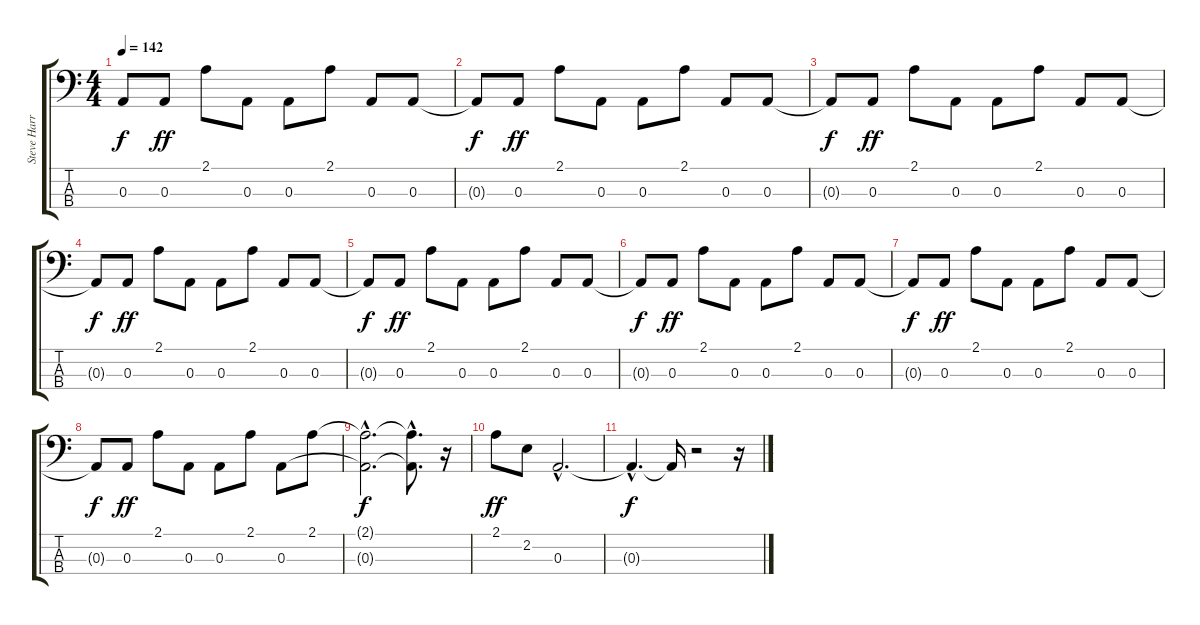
\track ("Steve Harris" "Steve Harr") {instrument electricbassfinger}
\staff {score tabs}
\tuning (G2 D2 A1 E1) {hide}
\ts (4 4)
\tempo 142
\clef f4
\ks c
0.3{t}.8{dy f} 0.3.8{dy ff} 2.1.8 0.3.8 0.3.8 2.1.8 0.3.8 0.3.8 |
0.3{t}.8{dy f} 0.3.8{dy ff} 2.1.8 0.3.8 0.3.8 2.1.8 0.3.8 0.3.8 |
0.3{t}.8{dy f} 0.3.8{dy ff} 2.1.8 0.3.8 0.3.8 2.1.8 0.3.8 0.3.8 |
0.3{t}.8{dy f} 0.3.8{dy ff} 2.1.8 0.3.8 0.3.8 2.1.8 0.3.8 0.3.8 |
0.3{t}.8{dy f} 0.3.8{dy ff} 2.1.8 0.3.8 0.3.8 2.1.8 0.3.8 0.3.8 |
0.3{t}.8{dy f} 0.3.8{dy ff} 2.1.8 0.3.8 0.3.8 2.1.8 0.3.8 0.3.8 |
0.3{t}.8{dy f} 0.3.8{dy ff} 2.1.8 0.3.8 0.3.8 2.1.8 0.3.8 0.3.8 |
0.3{t}.8{dy f} 0.3.8{dy ff} 2.1.8 0.3.8 0.3.8 2.1.8 0.3.8 2.1.8 |
(2.1{hac t} 0.3{hac t}).2{d dy f} (2.1{hac t} 0.3{hac t}).8{d} r.16 |
2.1.8{dy ff} 2.2.8 0.3{hac}.2{d} |
0.3{hac t}.4{d dy f} 0.3{t}.16 r.2 r.16
